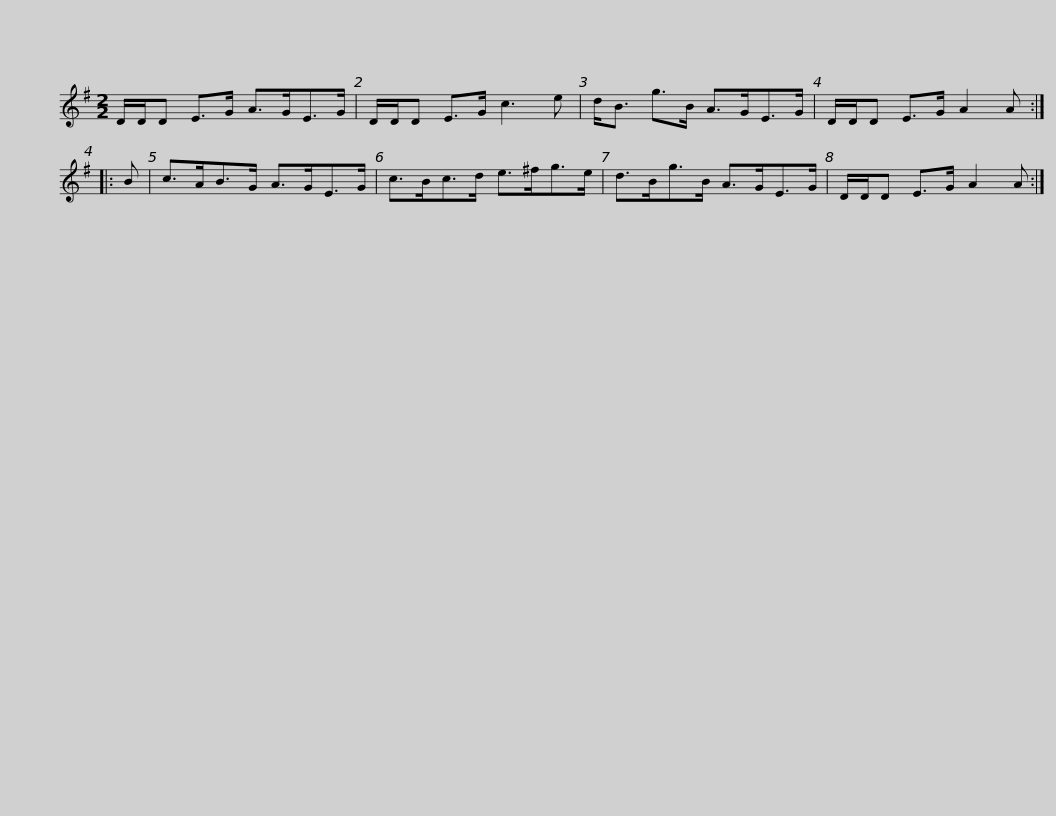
X:1
L:1/8
M:2/2
I:linebreak $
K:G
V:1 treble
V:1
 D/D/D E>G A>GE>G | D/D/D E>G c3 e | d<B g>B A>GE>G | D/D/D E>G A2 A :: B |$ %5
 c>AB>G A>GE>G | c>Bc>d e>^fg>e | d>Bg>B A>GE>G | D/D/D E>G A2 A :| %9
